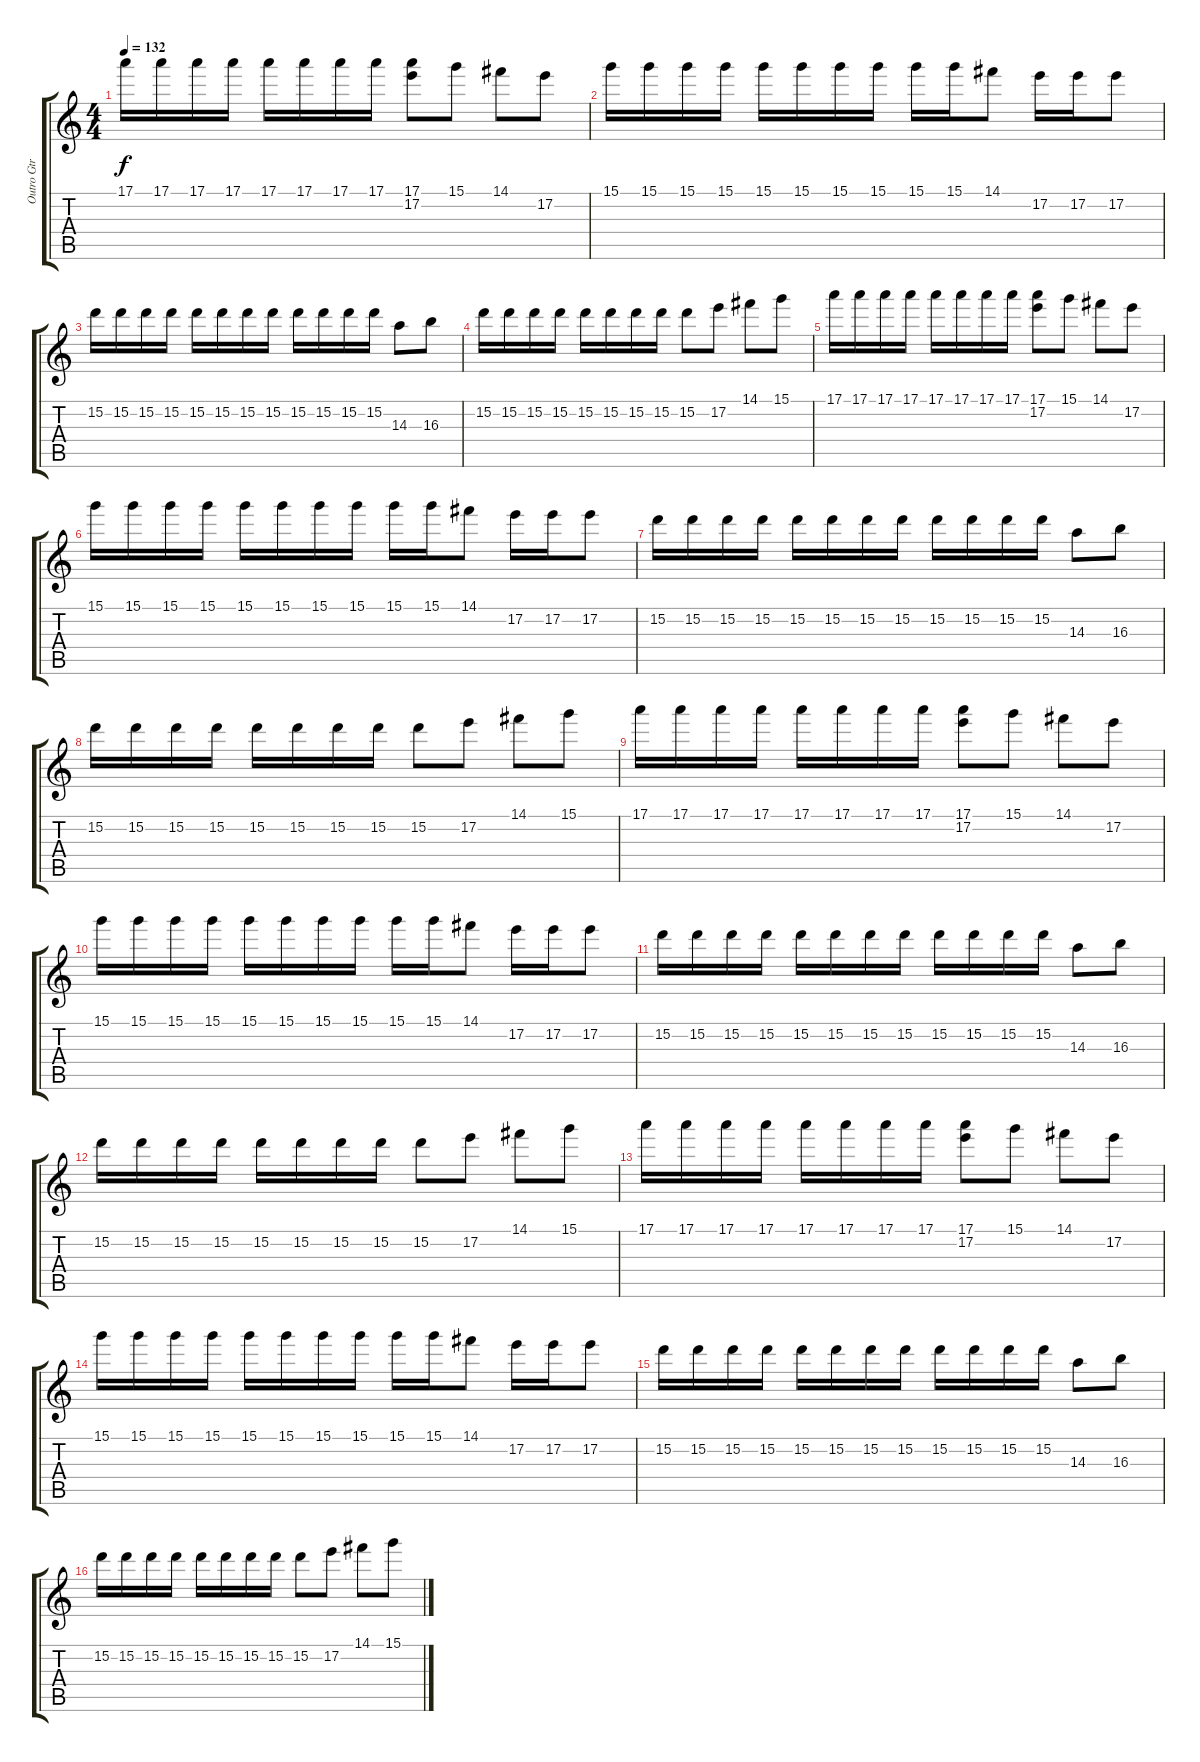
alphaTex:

\track ("Outro Gtr" "Outro Gtr") {instrument electricguitarclean}
\staff {score tabs}
\tuning (E4 B3 G3 D3 A2 E2) {hide}
\ts (4 4)
\tempo 132
\clef g2
\ks c
17.1.16{dy f} 17.1.16 17.1.16 17.1.16 17.1.16 17.1.16 17.1.16 17.1.16 (17.1 17.2).8 15.1.8 14.1.8 17.2.8 |
15.1.16 15.1.16 15.1.16 15.1.16 15.1.16 15.1.16 15.1.16 15.1.16 15.1.16 15.1.16 14.1.8 17.2.16 17.2.16 17.2.8 |
15.2.16 15.2.16 15.2.16 15.2.16 15.2.16 15.2.16 15.2.16 15.2.16 15.2.16 15.2.16 15.2.16 15.2.16 14.3.8 16.3.8 |
15.2.16 15.2.16 15.2.16 15.2.16 15.2.16 15.2.16 15.2.16 15.2.16 15.2.8 17.2.8 14.1.8 15.1.8 |
17.1.16 17.1.16 17.1.16 17.1.16 17.1.16 17.1.16 17.1.16 17.1.16 (17.1 17.2).8 15.1.8 14.1.8 17.2.8 |
15.1.16 15.1.16 15.1.16 15.1.16 15.1.16 15.1.16 15.1.16 15.1.16 15.1.16 15.1.16 14.1.8 17.2.16 17.2.16 17.2.8 |
15.2.16 15.2.16 15.2.16 15.2.16 15.2.16 15.2.16 15.2.16 15.2.16 15.2.16 15.2.16 15.2.16 15.2.16 14.3.8 16.3.8 |
15.2.16 15.2.16 15.2.16 15.2.16 15.2.16 15.2.16 15.2.16 15.2.16 15.2.8 17.2.8 14.1.8 15.1.8 |
17.1.16 17.1.16 17.1.16 17.1.16 17.1.16 17.1.16 17.1.16 17.1.16 (17.1 17.2).8 15.1.8 14.1.8 17.2.8 |
15.1.16 15.1.16 15.1.16 15.1.16 15.1.16 15.1.16 15.1.16 15.1.16 15.1.16 15.1.16 14.1.8 17.2.16 17.2.16 17.2.8 |
15.2.16 15.2.16 15.2.16 15.2.16 15.2.16 15.2.16 15.2.16 15.2.16 15.2.16 15.2.16 15.2.16 15.2.16 14.3.8 16.3.8 |
15.2.16 15.2.16 15.2.16 15.2.16 15.2.16 15.2.16 15.2.16 15.2.16 15.2.8 17.2.8 14.1.8 15.1.8 |
17.1.16 17.1.16 17.1.16 17.1.16 17.1.16 17.1.16 17.1.16 17.1.16 (17.1 17.2).8 15.1.8 14.1.8 17.2.8 |
15.1.16 15.1.16 15.1.16 15.1.16 15.1.16 15.1.16 15.1.16 15.1.16 15.1.16 15.1.16 14.1.8 17.2.16 17.2.16 17.2.8 |
15.2.16 15.2.16 15.2.16 15.2.16 15.2.16 15.2.16 15.2.16 15.2.16 15.2.16 15.2.16 15.2.16 15.2.16 14.3.8 16.3.8 |
15.2.16 15.2.16 15.2.16 15.2.16 15.2.16 15.2.16 15.2.16 15.2.16 15.2.8 17.2.8 14.1.8 15.1.8
